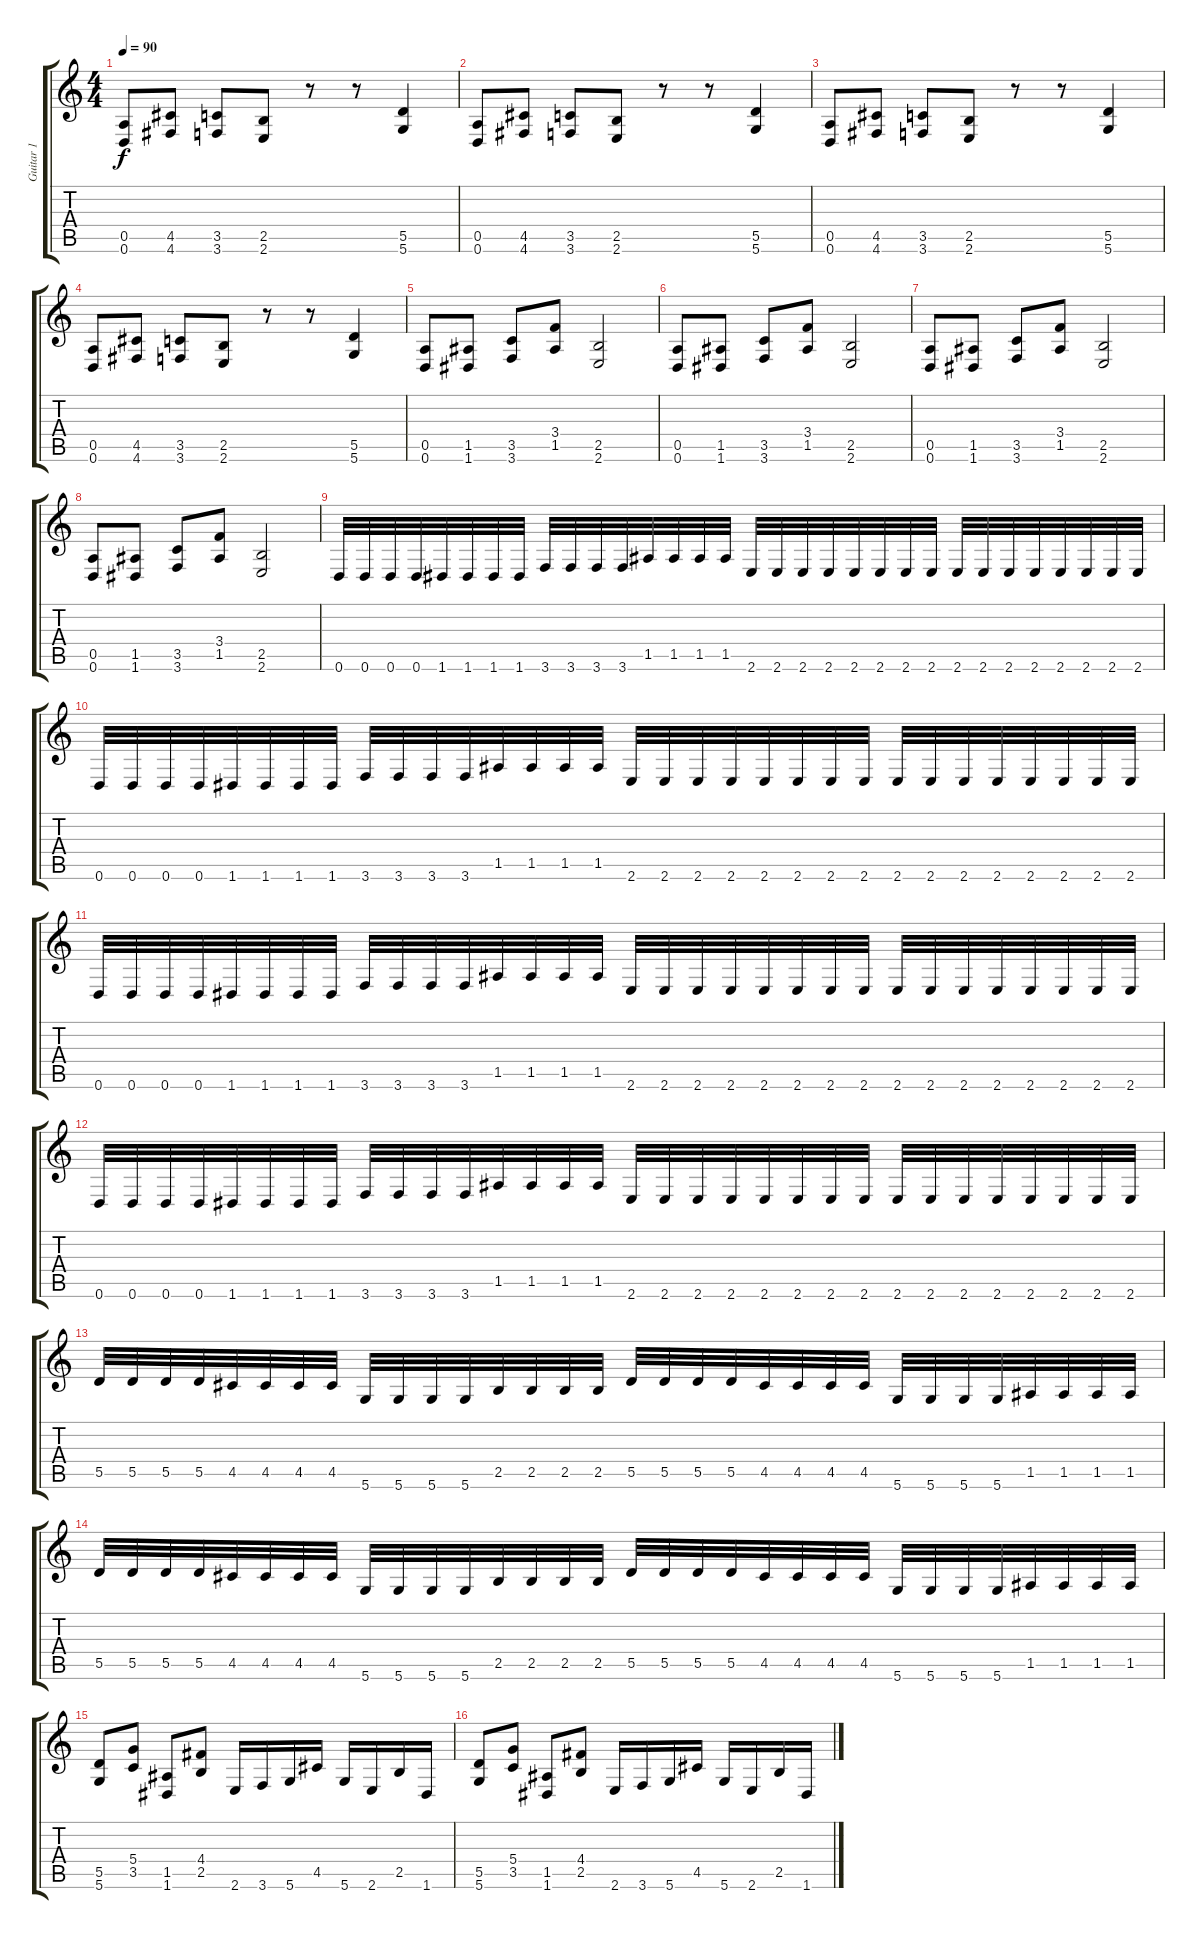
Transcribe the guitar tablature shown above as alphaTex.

\track ("Guitar 1" "Guitar 1") {instrument distortionguitar}
\staff {score tabs}
\tuning (E4 B3 G3 D3 A2 D2) {hide}
\ts (4 4)
\tempo 90
\clef g2
\ks c
(0.5 0.6).8{dy f instrument distortionguitar} (4.5 4.6).8 (3.5 3.6).8 (2.5 2.6).8 r.8 r.8 (5.5 5.6).4 |
(0.5 0.6).8 (4.5 4.6).8 (3.5 3.6).8 (2.5 2.6).8 r.8 r.8 (5.5 5.6).4 |
(0.5 0.6).8 (4.5 4.6).8 (3.5 3.6).8 (2.5 2.6).8 r.8 r.8 (5.5 5.6).4 |
(0.5 0.6).8 (4.5 4.6).8 (3.5 3.6).8 (2.5 2.6).8 r.8 r.8 (5.5 5.6).4 |
(0.5 0.6).8 (1.5 1.6).8 (3.5 3.6).8 (3.4 1.5).8 (2.5 2.6).2 |
(0.5 0.6).8 (1.5 1.6).8 (3.5 3.6).8 (3.4 1.5).8 (2.5 2.6).2 |
(0.5 0.6).8 (1.5 1.6).8 (3.5 3.6).8 (3.4 1.5).8 (2.5 2.6).2 |
(0.5 0.6).8 (1.5 1.6).8 (3.5 3.6).8 (3.4 1.5).8 (2.5 2.6).2 |
0.6.32 0.6.32 0.6.32 0.6.32 1.6.32 1.6.32 1.6.32 1.6.32 3.6.32 3.6.32 3.6.32 3.6.32 1.5.32 1.5.32 1.5.32 1.5.32 2.6.32 2.6.32 2.6.32 2.6.32 2.6.32 2.6.32 2.6.32 2.6.32 2.6.32 2.6.32 2.6.32 2.6.32 2.6.32 2.6.32 2.6.32 2.6.32 |
0.6.32 0.6.32 0.6.32 0.6.32 1.6.32 1.6.32 1.6.32 1.6.32 3.6.32 3.6.32 3.6.32 3.6.32 1.5.32 1.5.32 1.5.32 1.5.32 2.6.32 2.6.32 2.6.32 2.6.32 2.6.32 2.6.32 2.6.32 2.6.32 2.6.32 2.6.32 2.6.32 2.6.32 2.6.32 2.6.32 2.6.32 2.6.32 |
0.6.32 0.6.32 0.6.32 0.6.32 1.6.32 1.6.32 1.6.32 1.6.32 3.6.32 3.6.32 3.6.32 3.6.32 1.5.32 1.5.32 1.5.32 1.5.32 2.6.32 2.6.32 2.6.32 2.6.32 2.6.32 2.6.32 2.6.32 2.6.32 2.6.32 2.6.32 2.6.32 2.6.32 2.6.32 2.6.32 2.6.32 2.6.32 |
0.6.32 0.6.32 0.6.32 0.6.32 1.6.32 1.6.32 1.6.32 1.6.32 3.6.32 3.6.32 3.6.32 3.6.32 1.5.32 1.5.32 1.5.32 1.5.32 2.6.32 2.6.32 2.6.32 2.6.32 2.6.32 2.6.32 2.6.32 2.6.32 2.6.32 2.6.32 2.6.32 2.6.32 2.6.32 2.6.32 2.6.32 2.6.32 |
5.5.32 5.5.32 5.5.32 5.5.32 4.5.32 4.5.32 4.5.32 4.5.32 5.6.32 5.6.32 5.6.32 5.6.32 2.5.32 2.5.32 2.5.32 2.5.32 5.5.32 5.5.32 5.5.32 5.5.32 4.5.32 4.5.32 4.5.32 4.5.32 5.6.32 5.6.32 5.6.32 5.6.32 1.5.32 1.5.32 1.5.32 1.5.32 |
5.5.32 5.5.32 5.5.32 5.5.32 4.5.32 4.5.32 4.5.32 4.5.32 5.6.32 5.6.32 5.6.32 5.6.32 2.5.32 2.5.32 2.5.32 2.5.32 5.5.32 5.5.32 5.5.32 5.5.32 4.5.32 4.5.32 4.5.32 4.5.32 5.6.32 5.6.32 5.6.32 5.6.32 1.5.32 1.5.32 1.5.32 1.5.32 |
(5.5 5.6).8 (5.4 3.5).8 (1.5 1.6).8 (4.4 2.5).8 2.6.16 3.6.16 5.6.16 4.5.16 5.6.16 2.6.16 2.5.16 1.6.16 |
(5.5 5.6).8 (5.4 3.5).8 (1.5 1.6).8 (4.4 2.5).8 2.6.16 3.6.16 5.6.16 4.5.16 5.6.16 2.6.16 2.5.16 1.6.16
